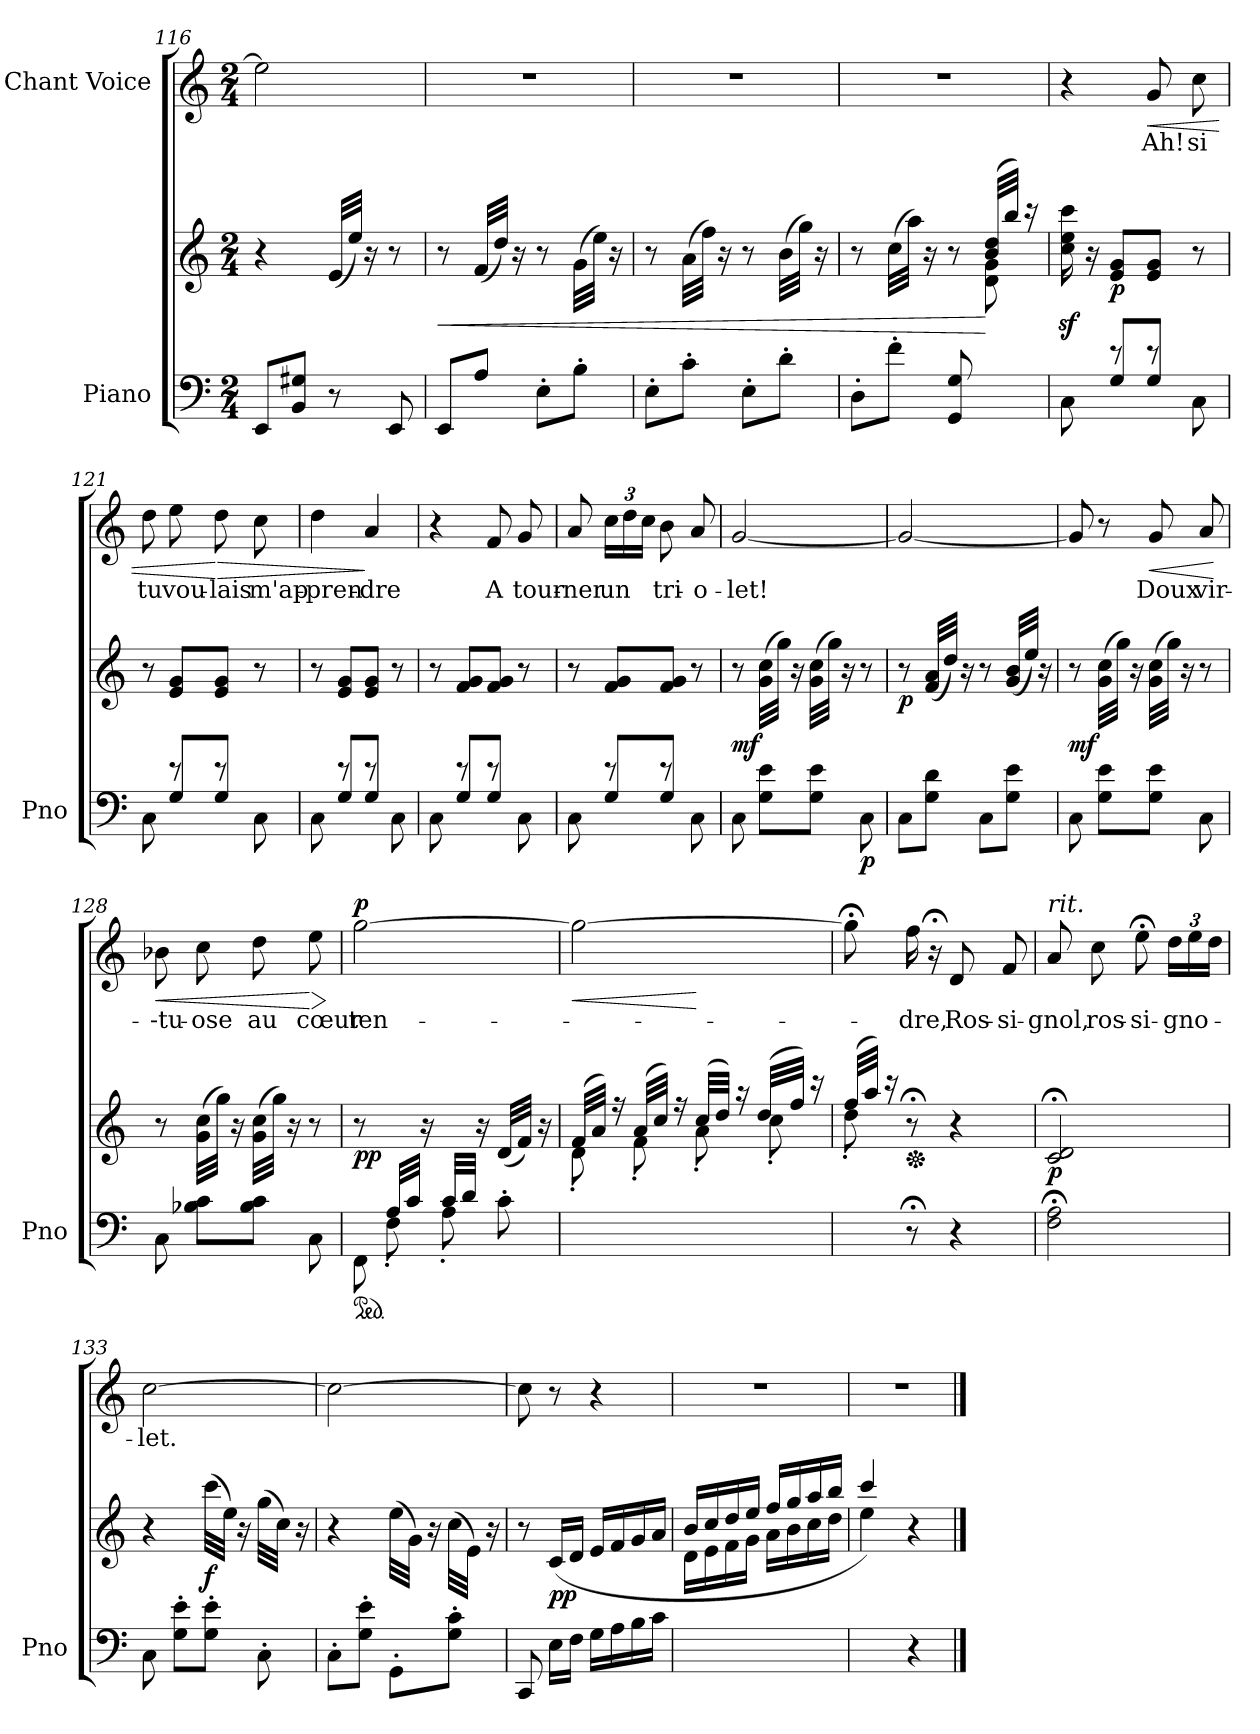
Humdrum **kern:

**kern	**kern	**dynam	**kern	**text	**dynam
*part2	*part2	*part2	*part1	*part1	*part1
*staff3	*staff2	*staff2/3	*staff1	*staff1	*staff1
*I"Piano	*	*	*I"Chant Voice	*	*
*I'Pno	*	*	*	*	*
*clefF4	*clefG2	*	*clefG2	*	*
*k[]	*k[]	*	*k[]	*	*
*M2/4	*M2/4	*	*M2/4	*	*
=116	=116	=116	=116	=116	=116
8EE/L	4r	.	2ee\]	.	.
8BB/ 8G#X/J	.	.	.	.	.
8r	(32e/LLL	.	.	.	.
.	32ee/JJJ)	.	.	.	.
.	16r	.	.	.	.
8EE/	8r	.	.	.	.
=117	=117	=117	=117	=117	=117
!	!	!LO:HP:b	!	!	!
8EE/L	8r	<	2r	.	.
8A/J	(32f/LLL	.	.	.	.
.	32dd/JJJ)	.	.	.	.
.	16r	.	.	.	.
8E'\L	8r	.	.	.	.
8B'\J	(32g\LLL	.	.	.	.
.	32ee\JJJ)	.	.	.	.
.	16r	.	.	.	.
=118	=118	=118	=118	=118	=118
8E'\L	8r	.	2r	.	.
8c'\J	(32a\LLL	.	.	.	.
.	32ff\JJJ)	.	.	.	.
.	16r	.	.	.	.
8E'\L	8r	.	.	.	.
8d'\J	(32b\LLL	.	.	.	.
.	32gg\JJJ)	.	.	.	.
.	16r	.	.	.	.
=119	=119	=119	=119	=119	=119
*	*^	*	*	*	*
8D'\L	8r	4.ryy	.	2r	.	.
8f'\J	(32cc\LLL	.	.	.	.	.
.	32aa\JJJ)	.	.	.	.	.
.	16r	.	.	.	.	.
8GG/ 8G/	8r	.	.	.	.	.
8ryy	(32b/ 32dd/LLL	8d\ 8g\	[	.	.	.
.	32bb/JJJ)	.	.	.	.	.
.	16r	.	.	.	.	.
*	*v	*v	*	*	*	*
=120	=120	=120	=120	=120	=120
*^	*	*	*	*	*
8C\	8ryy	16cc\z< 16ee\z< 16ccc\z<	.	4r	.	.
.	.	16r	.	.	.	.
!	!	!	!LO:DY:b	!	!	!
8r	8G/L	8e/ 8g/L	p	.	.	.
!	!	!	!	!	!	!LO:HP:b
8r	8G/J	8e/ 8g/J	.	8g/	Ah!	<
8C\	8ryy	8r	.	8cc\	si	.
=121	=121	=121	=121	=121	=121	=121
8C\	8ryy	8r	.	8dd\	tu	.
8r	8G/L	8e/ 8g/L	.	8ee\	vou-	.
!	!	!	!	!	!	!LO:HP:n=1:b
8r	8G/J	8e/ 8g/J	.	8dd\	-lais	[ >
8C\	8ryy	8r	.	8cc\	m'ap-	.
=122	=122	=122	=122	=122	=122	=122
8C\	8ryy	8r	.	4dd\	-pren-	.
8r	8G/L	8e/ 8g/L	.	.	.	.
8r	8G/J	8e/ 8g/J	.	4a/	-dre	]
8C\	8ryy	8r	.	.	.	.
=123	=123	=123	=123	=123	=123	=123
8C\	8ryy	8r	.	4r	.	.
8r	8G/L	8f/ 8g/L	.	.	.	.
8r	8G/J	8f/ 8g/J	.	8f/	A	.
8C\	8ryy	8r	.	8g/	tour-	.
=124	=124	=124	=124	=124	=124	=124
8C\	8ryy	8r	.	8a/	-ner	.
8r	8G/L	8f/ 8g/L	.	24cc\LL	un	.
.	.	.	.	24dd\	.	.
.	.	.	.	24cc\JJ	.	.
8r	8G/J	8f/ 8g/J	.	8b\	tri-	.
8C\	8ryy	8r	.	8a/	-o-	.
=125	=125	=125	=125	=125	=125	=125
!	!	!	!LO:DY:b	!	!	!
*v	*v	*	*	*	*	*
8C\	8r	mf	[2g/	-let!	.
8G\ 8e\L	(32g\ 32cc\LLL	.	.	.	.
.	32gg\JJJ)	.	.	.	.
.	16r	.	.	.	.
8G\ 8e\J	(32g\ 32cc\LLL	.	.	.	.
.	32gg\JJJ)	.	.	.	.
.	16r	.	.	.	.
!	!	!LO:DY:b=2	!	!	!
8C\	8r	p	.	.	.
=126	=126	=126	=126	=126	=126
!	!	!LO:DY:b	!	!	!
8C\L	8r	p	2g/_	.	.
8G\ 8d\J	(32f/ 32a/LLL	.	.	.	.
.	32dd/JJJ)	.	.	.	.
.	16r	.	.	.	.
8C\L	8r	.	.	.	.
8G\ 8e\J	(32g/ 32b/LLL	.	.	.	.
.	32ee/JJJ)	.	.	.	.
.	16r	.	.	.	.
=127	=127	=127	=127	=127	=127
!	!	!LO:DY:b	!	!	!
8C\	8r	mf	8g/]	.	.
8G\ 8e\L	(32g\ 32cc\LLL	.	8r	.	.
.	32gg\JJJ)	.	.	.	.
.	16r	.	.	.	.
!	!	!	!	!	!LO:HP:b
8G\ 8e\J	(32g\ 32cc\LLL	.	8g/	Doux	<
.	32gg\JJJ)	.	.	.	.
.	16r	.	.	.	.
8C\	8r	.	8a/	vir-	.
.	.	.	.	.	[
=128	=128	=128	=128	=128	=128
!	!	!	!	!	!LO:HP:b
8C\	8r	.	8b-X\	--tu-	<
8B-X\ 8c\L	(32g\ 32cc\LLL	.	8cc\	-ose	.
.	32gg\JJJ)	.	.	.	.
.	16r	.	.	.	.
8B-\ 8c\J	(32g\ 32cc\LLL	.	8dd\	au	.
.	32gg\JJJ)	.	.	.	.
.	16r	.	.	.	.
!	!	!	!	!	!LO:HP:n=1:b
8C\	8r	.	8ee\	cœur	[ >
.	.	.	.	.	]
=129	=129	=129	=129	=129	=129
*^	*	*	*	*	*
*ped	*	*	*	*	*	*
!	!	!	!LO:DY:b	!	!	!LO:DY:a
8ryy	8FF\	8r	pp	[2gg\	ten-	p
32A/LLL	8F'<\	16ryy	.	.	.	.
32c/JJJ	.	.	.	.	.	.
16ryy	.	16r	.	.	.	.
32c/LLL	8A'<\	16ryy	.	.	.	.
32d/JJJ	.	.	.	.	.	.
8.ryy	.	16r	.	.	.	.
.	8c'<\	(>32d/LLL	.	.	.	.
.	.	32f/JJJ)	.	.	.	.
.	.	16r	.	.	.	.
*v	*v	*	*	*	*	*
=130	=130	=130	=130	=130	=130
*	*^	*	*	*	*
!	!	!	!	!	!	!LO:HP:b
*	*	*	*	*^	*	*
2ryy	(>32f/LLL	8d'<\	.	2gg\_	4ryy	.	<
.	32a/JJJ)	.	.	.	.	.	.
.	16r	.	.	.	.	.	.
.	(>32a/LLL	8f'<\	.	.	.	.	.
.	32cc/JJJ)	.	.	.	.	.	.
.	16r	.	.	.	.	.	.
.	(>32cc/LLL	8a'<\	.	.	4ryy	.	[
.	32dd/JJJ)	.	.	.	.	.	.
.	16r	.	.	.	.	.	.
.	(>32dd/LLL	8cc'<\	.	.	.	.	.
.	32ff/JJJ)	.	.	.	.	.	.
.	16r	.	.	.	.	.	.
*	*	*	*	*v	*v	*	*
=131	=131	=131	=131	=131	=131	=131
8ryy	(>32ff/LLL	8dd'<\	.	8gg;<\]	.	.
.	32aa/JJJ)	.	.	.	.	.
.	16r	.	.	.	.	.
*	*Xped	*	*	*	*	*
8r;<	8r;<	4.ryy	.	16ff\	-dre,	.
.	.	.	.	16r;<	.	.
4r	4r	.	.	8d/	Ros-	.
.	.	.	.	8f/	-si-	.
*	*v	*v	*	*	*	*
=132	=132	=132	=132	=132	=132
!	!	!	!LO:TX:a:i:t=rit.	!	!
!	!	!LO:DY:b	!	!	!
2F\;< 2A\;<	2c/;< 2d/;<	p	8a/	-gnol,	.
.	.	.	8cc\	ros-	.
.	.	.	8ee;<\	-si-	.
.	.	.	24dd\LL	-gno-	.
.	.	.	24ee\	.	.
.	.	.	24dd\JJ	.	.
=133	=133	=133	=133	=133	=133
8C\	4r	.	[2cc\	-let.	.
8G\'> 8e\'>L	.	.	.	.	.
!	!	!LO:DY:b	!	!	!
8G\'> 8e\'>J	(32ccc\LLL	f	.	.	.
.	32ee\JJJ)	.	.	.	.
.	16r	.	.	.	.
8C'>\	(32gg\LLL	.	.	.	.
.	32cc\JJJ)	.	.	.	.
.	16r	.	.	.	.
=134	=134	=134	=134	=134	=134
8C'\L	4r	.	2cc\_	.	.
8G\' 8e\'J	.	.	.	.	.
8GG'\L	(32ee\LLL	.	.	.	.
.	32g\JJJ)	.	.	.	.
.	16r	.	.	.	.
8G\' 8c\'J	(32cc\LLL	.	.	.	.
.	32e\JJJ)	.	.	.	.
.	16r	.	.	.	.
=135	=135	=135	=135	=135	=135
8CC/	8r	.	8cc\]	.	.
!	!	!LO:DY:b	!	!	!
(<16E\LL	(16c/LL	pp	8r	.	.
16F\JJ	16d/JJ	.	.	.	.
16G\LL	16e/LL	.	4r	.	.
16A\	16f/	.	.	.	.
16B\	16g/	.	.	.	.
16c\JJ	16a/JJ	.	.	.	.
=136	=136	=136	=136	=136	=136
*	*^	*	*	*	*
2ryy	16b/LL	16d\LL	.	2r	.	.
.	16cc/	16e\	.	.	.	.
.	16dd/	16f\	.	.	.	.
.	16ee/JJ	16g\JJ	.	.	.	.
.	16ff/LL	16a\LL	.	.	.	.
.	16gg/	16b\	.	.	.	.
.	16aa/	16cc\	.	.	.	.
.	16bb/JJ	16dd\JJ	.	.	.	.
=137	=137	=137	=137	=137	=137	=137
4ryy	4ccc/)	4ee\)	.	2r	.	.
4r	4r	4ryy	.	.	.	.
*	*v	*v	*	*	*	*
==	==	==	==	==	==
*-	*-	*-	*-	*-	*-
